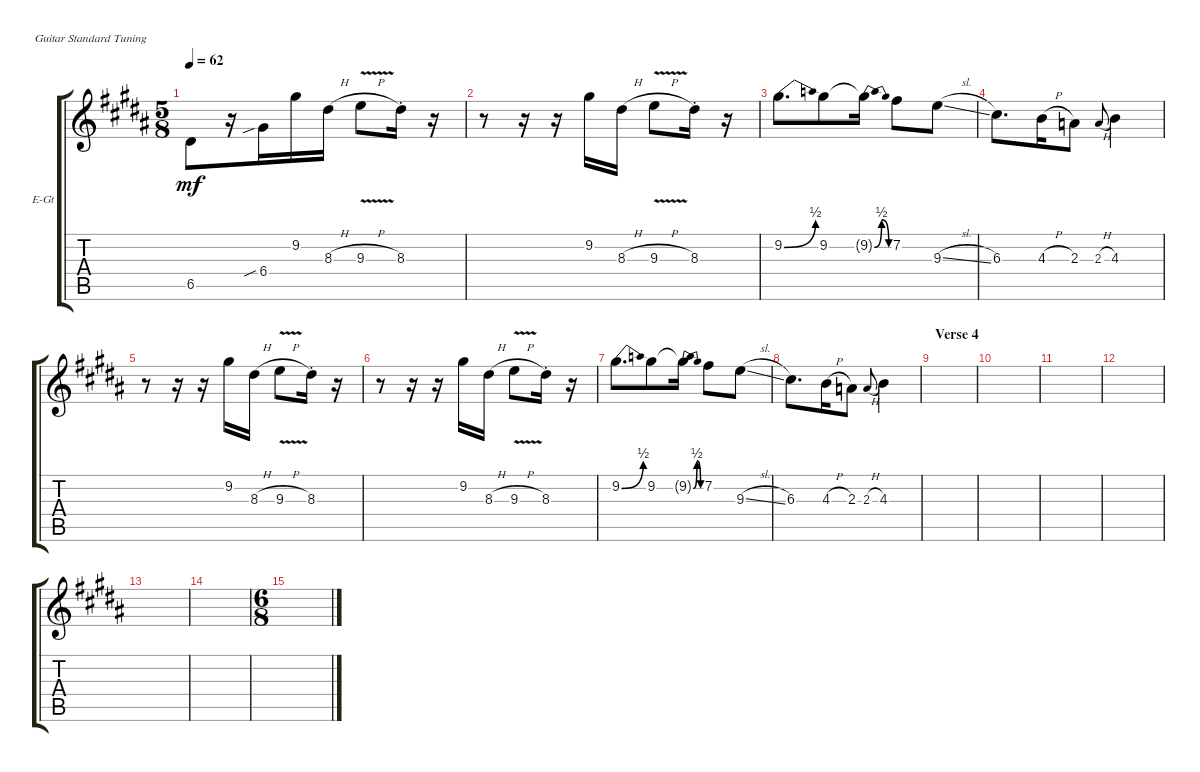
\defaultSystemsLayout 4
\bracketExtendMode groupsimilarinstruments
\firstSystemTrackNameOrientation horizontal
\otherSystemsTrackNameOrientation horizontal
\track ("Solo Guitar" "E-Gt") {instrument electricguitarclean}
\staff {score tabs}
\tuning (E4 B3 G3 D3 A2 E2)
\ts (5 8)
\tempo 62
\clef g2
\scale
0.333333
\ks g#minor
6.5.8{dy mf} r.16 6.4{sib}.16 9.2.16 8.3{h}.16 9.3{v h}.8 8.3{st}.16 r.16 |
\scale
0.333333 r.8 r.16 r.16 9.2.16 8.3{h}.16 9.3{v h}.8 8.3{st}.16 r.16 |
\scale
0.333333 9.2{be (bend 0 0 16.2 2)}.8{d} 9.2.8 9.2{be (bendrelease 0.6 0 8.4 2 27.599999999999998 2 37.199999999999996 0) t}.16 7.2.8 9.3{sl}.8 |
\scale
0.333333 6.3.8{d} 4.3{h}.16 2.3.8 2.3{h}.8{gr onbeat} 4.3.4 |
\scale
0.333333 r.8 r.16 r.16 9.2.16 8.3{h}.16 9.3{v h}.8 8.3{st}.16 r.16 |
r.8 r.16 r.16 9.2.16 8.3{h}.16 9.3{v h}.8 8.3{st}.16 r.16 |
9.2{be (bend 0 0 16.2 2)}.8{d} 9.2.8 9.2{be (bendrelease 0.6 0 8.4 2 27.599999999999998 2 37.199999999999996 0) t}.16 7.2.8 9.3{sl}.8 |
6.3.8{d} 4.3{h}.16 2.3.8 2.3{h}.8{gr onbeat} 4.3.4 |
\section ("" "Verse 4")
|
|
|
|
|
|
\ts (6 8)
